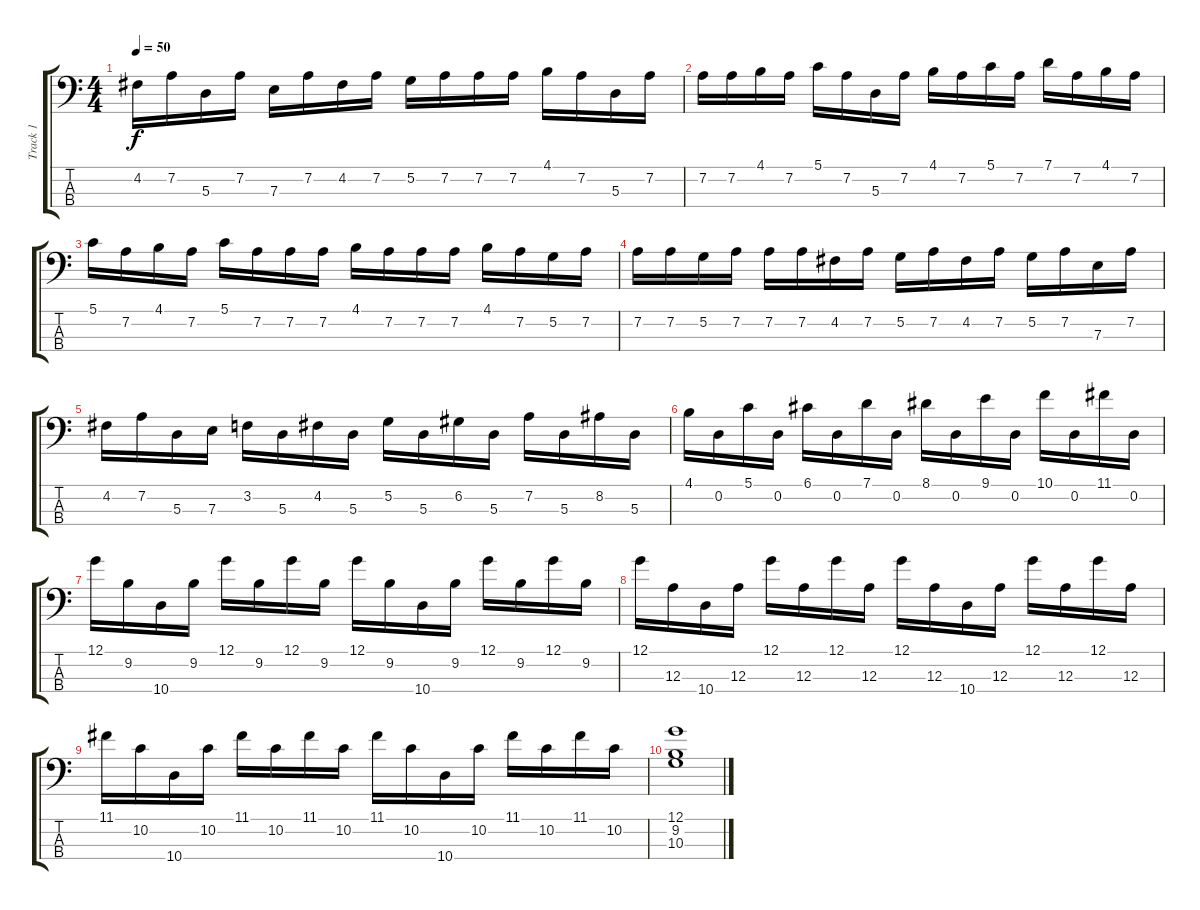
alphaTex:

\track ("Track 1" "Track 1") {instrument electricbassfinger}
\staff {score tabs}
\tuning (G2 D2 A1 E1) {hide}
\ts (4 4)
\tempo 50
\clef f4
\ks c
4.2.16{dy f} 7.2.16 5.3.16 7.2.16 7.3.16 7.2.16 4.2.16 7.2.16 5.2.16 7.2.16 7.2.16 7.2.16 4.1.16 7.2.16 5.3.16 7.2.16 |
7.2.16 7.2.16 4.1.16 7.2.16 5.1.16 7.2.16 5.3.16 7.2.16 4.1.16 7.2.16 5.1.16 7.2.16 7.1.16 7.2.16 4.1.16 7.2.16 |
5.1.16 7.2.16 4.1.16 7.2.16 5.1.16 7.2.16 7.2.16 7.2.16 4.1.16 7.2.16 7.2.16 7.2.16 4.1.16 7.2.16 5.2.16 7.2.16 |
7.2.16 7.2.16 5.2.16 7.2.16 7.2.16 7.2.16 4.2.16 7.2.16 5.2.16 7.2.16 4.2.16 7.2.16 5.2.16 7.2.16 7.3.16 7.2.16 |
4.2.16 7.2.16 5.3.16 7.3.16 3.2.16 5.3.16 4.2.16 5.3.16 5.2.16 5.3.16 6.2.16 5.3.16 7.2.16 5.3.16 8.2.16 5.3.16 |
4.1.16 0.2.16 5.1.16 0.2.16 6.1.16 0.2.16 7.1.16 0.2.16 8.1.16 0.2.16 9.1.16 0.2.16 10.1.16 0.2.16 11.1.16 0.2.16 |
12.1.16 9.2.16 10.4.16 9.2.16 12.1.16 9.2.16 12.1.16 9.2.16 12.1.16 9.2.16 10.4.16 9.2.16 12.1.16 9.2.16 12.1.16 9.2.16 |
12.1.16 12.3.16 10.4.16 12.3.16 12.1.16 12.3.16 12.1.16 12.3.16 12.1.16 12.3.16 10.4.16 12.3.16 12.1.16 12.3.16 12.1.16 12.3.16 |
11.1.16 10.2.16 10.4.16 10.2.16 11.1.16 10.2.16 11.1.16 10.2.16 11.1.16 10.2.16 10.4.16 10.2.16 11.1.16 10.2.16 11.1.16 10.2.16 |
(12.1 9.2 10.3).1
